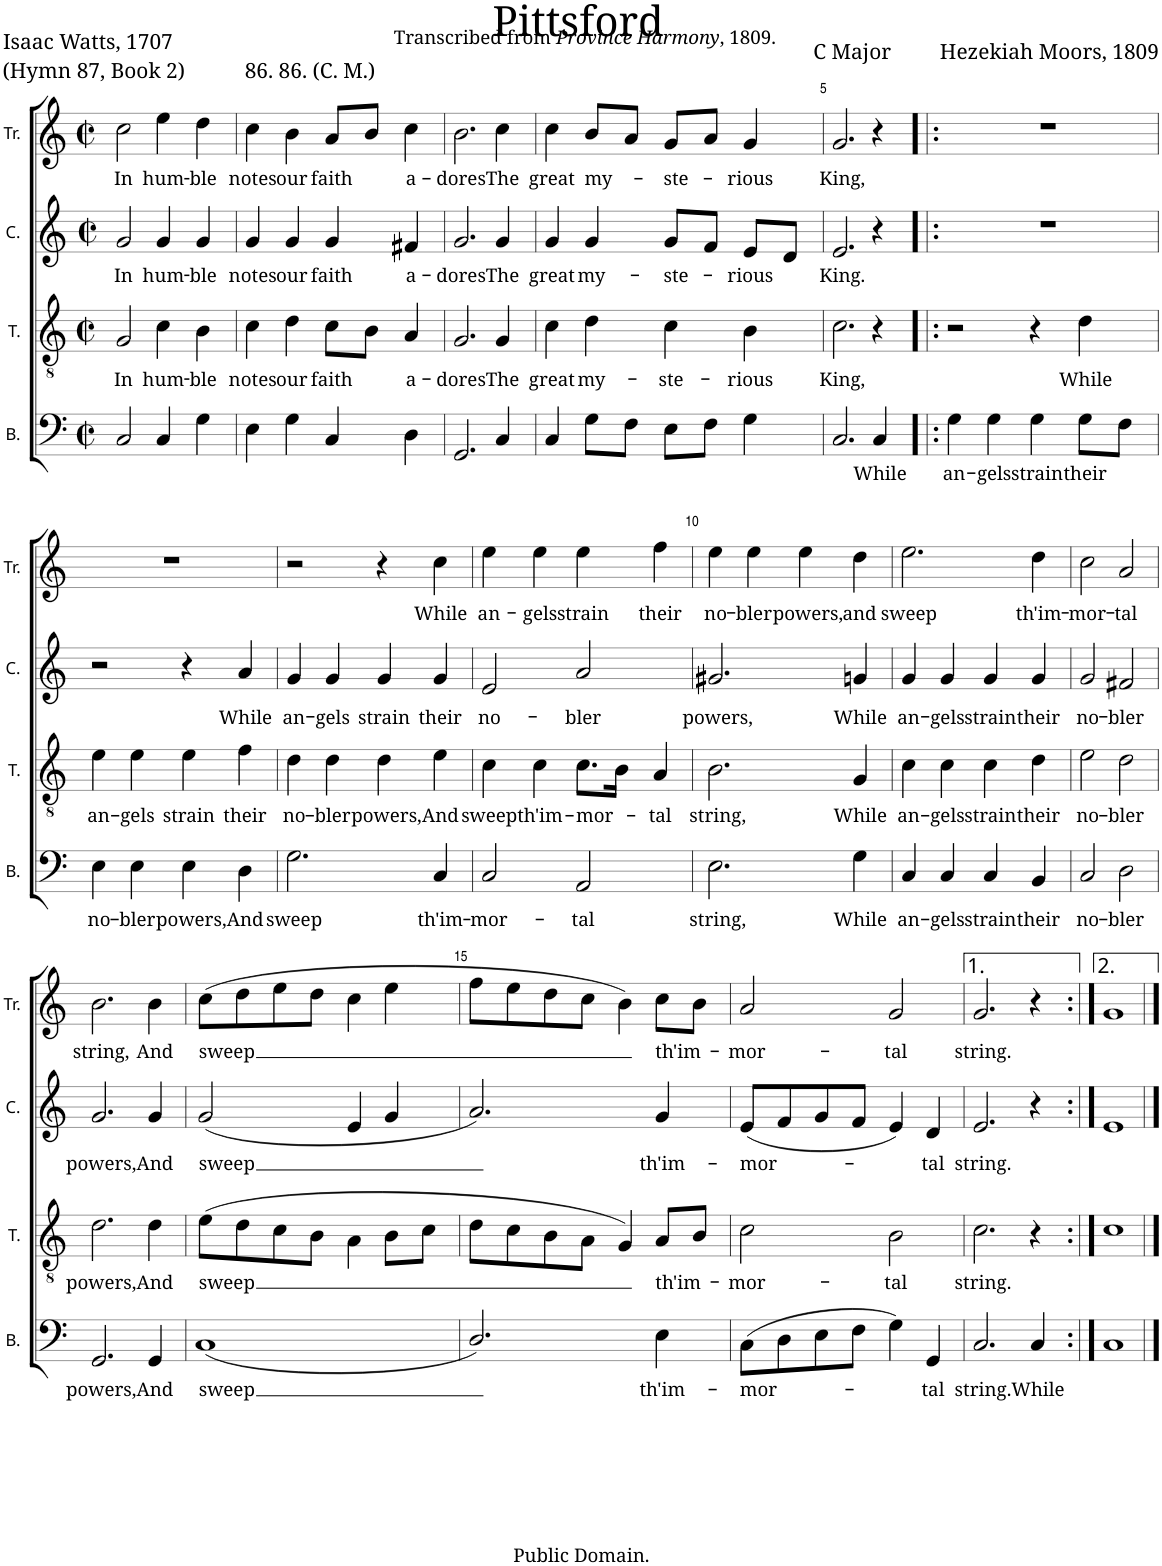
**kern	**text	**kern	**text	**kern	**text	**kern	**text
*part4	*part4	*part3	*part3	*part2	*part2	*part1	*part1
*staff4	*staff4	*staff3	*staff3	*staff2	*staff2	*staff1	*staff1
*I"B.	*	*I"T.	*	*I"C.	*	*I"Tr.	*
*I'B.	*	*I'T.	*	*I'C.	*	*I'Tr.	*
*clefF4	*	*clefGv2	*	*clefG2	*	*clefG2	*
*k[]	*	*k[]	*	*k[]	*	*k[]	*
*M2/2	*	*M2/2	*	*M2/2	*	*M2/2	*
*met(c|)	*	*met(c|)	*	*met(c|)	*	*met(c|)	*
=1	=1	=1	=1	=1	=1	=1	=1
!	!	!	!LO:LY:b	!	!LO:LY:b	!	!LO:LY:b
2C/	.	2G/	In	2g/	In	2cc\	In
!	!	!	!LO:LY:b	!	!LO:LY:b	!	!LO:LY:b
4C/	.	4c\	hum-	4g/	hum-	4ee\	hum-
!	!	!	!LO:LY:b	!	!LO:LY:b	!	!LO:LY:b
4G\	.	4B\	-ble	4g/	-ble	4dd\	-ble
=2	=2	=2	=2	=2	=2	=2	=2
!	!	!	!LO:LY:b	!	!LO:LY:b	!	!LO:LY:b
4E\	.	4c\	notes	4g/	notes	4cc\	notes
!	!	!	!LO:LY:b	!	!LO:LY:b	!	!LO:LY:b
4G\	.	4d\	our	4g/	our	4b\	our
!	!	!	!LO:LY:b	!	!LO:LY:b	!	!LO:LY:b
4C/	.	8c\L	faith	4g/	faith	8a/L	faith
.	.	8B\J	.	.	.	8b/J	.
!	!	!	!LO:LY:b	!	!LO:LY:b	!	!LO:LY:b
4D\	.	4A/	a-	4f#X/	a-	4cc\	a-
=3	=3	=3	=3	=3	=3	=3	=3
!	!	!	!LO:LY:b	!	!LO:LY:b	!	!LO:LY:b
2.GG/	.	2.G/	-dores	2.g/	-dores	2.b\	-dores
!	!	!	!LO:LY:b	!	!LO:LY:b	!	!LO:LY:b
4C/	.	4G/	The	4g/	The	4cc\	The
=4	=4	=4	=4	=4	=4	=4	=4
!	!	!	!LO:LY:b	!	!LO:LY:b	!	!LO:LY:b
4C/	.	4c\	great	4g/	great	4cc\	great
!	!	!	!LO:LY:b	!	!LO:LY:b	!	!LO:LY:b
8G\L	.	4d\	my-	4g/	my-	8b/L	my-
8F\J	.	.	.	.	.	8a/J	.
!	!	!	!LO:LY:b	!	!LO:LY:b	!	!LO:LY:b
8E\L	.	4c\	-ste-	8g/L	-ste-	8g/L	-ste-
8F\J	.	.	.	8f/J	.	8a/J	.
!	!	!	!LO:LY:b	!	!LO:LY:b	!	!LO:LY:b
4G\	.	4B\	-rious	8e/L	-rious	4g/	-rious
.	.	.	.	8d/J	.	.	.
=5	=5	=5	=5	=5	=5	=5	=5
!	!	!	!LO:LY:b	!	!LO:LY:b	!	!LO:LY:b
2.C/	.	2.c\	King,	2.e/	King.	2.g/	King,
!	!LO:LY:b	!	!	!	!	!	!
4C/	While	4r	.	4r	.	4r	.
=6!|:	=6!|:	=6!|:	=6!|:	=6!|:	=6!|:	=6!|:	=6!|:
!	!LO:LY:b	!	!	!	!	!	!
4G\	an-	2r	.	1r	.	1r	.
!	!LO:LY:b	!	!	!	!	!	!
4G\	-gels	.	.	.	.	.	.
!	!LO:LY:b	!	!	!	!	!	!
4G\	strain	4r	.	.	.	.	.
!	!LO:LY:b	!	!LO:LY:b	!	!	!	!
8G\L	their	4d\	While	.	.	.	.
8F\J	.	.	.	.	.	.	.
!!LO:LB:g=z
=7	=7	=7	=7	=7	=7	=7	=7
!	!LO:LY:b	!	!LO:LY:b	!	!	!	!
4E\	no-	4e\	an-	2r	.	1r	.
!	!LO:LY:b	!	!LO:LY:b	!	!	!	!
4E\	-bler	4e\	-gels	.	.	.	.
!	!LO:LY:b	!	!LO:LY:b	!	!	!	!
4E\	powers,	4e\	strain	4r	.	.	.
!	!LO:LY:b	!	!LO:LY:b	!	!LO:LY:b	!	!
4D\	And	4f\	their	4a/	While	.	.
=8	=8	=8	=8	=8	=8	=8	=8
!	!LO:LY:b	!	!LO:LY:b	!	!LO:LY:b	!	!
2.G\	sweep	4d\	no-	4g/	an-	2r	.
!	!	!	!LO:LY:b	!	!LO:LY:b	!	!
.	.	4d\	-bler	4g/	-gels	.	.
!	!	!	!LO:LY:b	!	!LO:LY:b	!	!
.	.	4d\	powers,	4g/	strain	4r	.
!	!LO:LY:b	!	!LO:LY:b	!	!LO:LY:b	!	!LO:LY:b
4C/	th'im-	4e\	And	4g/	their	4cc\	While
=9	=9	=9	=9	=9	=9	=9	=9
!	!LO:LY:b	!	!LO:LY:b	!	!LO:LY:b	!	!LO:LY:b
2C/	-mor-	4c\	sweep	2e/	no-	4ee\	an-
!	!	!	!LO:LY:b	!	!	!	!LO:LY:b
.	.	4c\	th'im-	.	.	4ee\	-gels
!	!LO:LY:b	!	!LO:LY:b	!	!LO:LY:b	!	!LO:LY:b
2AA/	-tal	8.c\L	-mor-	2a/	-bler	4ee\	strain
.	.	16B\Jk	.	.	.	.	.
!	!	!	!LO:LY:b	!	!	!	!LO:LY:b
.	.	4A/	-tal	.	.	4ff\	their
=10	=10	=10	=10	=10	=10	=10	=10
!	!LO:LY:b	!	!LO:LY:b	!	!LO:LY:b	!	!LO:LY:b
2.E\	string,	2.B\	string,	2.g#X/	powers,	4ee\	no-
!	!	!	!	!	!	!	!LO:LY:b
.	.	.	.	.	.	4ee\	-bler
!	!	!	!	!	!	!	!LO:LY:b
.	.	.	.	.	.	4ee\	powers,
!	!LO:LY:b	!	!LO:LY:b	!	!LO:LY:b	!	!LO:LY:b
4G\	While	4G/	While	4gn/	While	4dd\	and
=11	=11	=11	=11	=11	=11	=11	=11
!	!LO:LY:b	!	!LO:LY:b	!	!LO:LY:b	!	!LO:LY:b
4C/	an-	4c\	an-	4g/	an-	2.ee\	sweep
!	!LO:LY:b	!	!LO:LY:b	!	!LO:LY:b	!	!
4C/	-gels	4c\	-gels	4g/	-gels	.	.
!	!LO:LY:b	!	!LO:LY:b	!	!LO:LY:b	!	!
4C/	strain	4c\	strain	4g/	strain	.	.
!	!LO:LY:b	!	!LO:LY:b	!	!LO:LY:b	!	!LO:LY:b
4BB/	their	4d\	their	4g/	their	4dd\	th'im-
=12	=12	=12	=12	=12	=12	=12	=12
!	!LO:LY:b	!	!LO:LY:b	!	!LO:LY:b	!	!LO:LY:b
2C/	no-	2e\	no-	2g/	no-	2cc\	-mor-
!	!LO:LY:b	!	!LO:LY:b	!	!LO:LY:b	!	!LO:LY:b
2D\	-bler	2d\	-bler	2f#X/	-bler	2a/	-tal
!!LO:LB:g=z
=13	=13	=13	=13	=13	=13	=13	=13
!	!LO:LY:b	!	!LO:LY:b	!	!LO:LY:b	!	!LO:LY:b
2.GG/	powers,	2.d\	powers,	2.g/	powers,	2.b\	string,
!	!LO:LY:b	!	!LO:LY:b	!	!LO:LY:b	!	!LO:LY:b
4GG/	And	4d\	And	4g/	And	4b\	And
=14	=14	=14	=14	=14	=14	=14	=14
!	!LO:LY:b	!	!LO:LY:b	!	!LO:LY:b	!	!LO:LY:b
(1C	sweep	(8e\L	sweep	(2g/	sweep	(8cc\L	sweep
.	.	8d\	.	.	.	8dd\	.
.	.	8c\	.	.	.	8ee\	.
.	.	8B\J	.	.	.	8dd\J	.
.	.	4A\	.	4e/	.	4cc\	.
.	.	8B\L	.	4g/	.	4ee\	.
.	.	8c\J	.	.	.	.	.
=15	=15	=15	=15	=15	=15	=15	=15
2.D/)	.	8d\L	.	2.a/)	.	8ff\L	.
.	.	8c\	.	.	.	8ee\	.
.	.	8B\	.	.	.	8dd\	.
.	.	8A\J	.	.	.	8cc\J	.
.	.	4G/)	.	.	.	4b\)	.
!	!LO:LY:b	!	!LO:LY:b	!	!LO:LY:b	!	!LO:LY:b
4E\	th'im-	8A/L	th'im-	4g/	th'im-	8cc\L	th'im-
.	.	8B/J	.	.	.	8b\J	.
=16	=16	=16	=16	=16	=16	=16	=16
!	!LO:LY:b	!	!LO:LY:b	!	!LO:LY:b	!	!LO:LY:b
(8C\L	-mor-	2c\	-mor-	(8e/L	-mor-	2a/	-mor-
8D\	.	.	.	8f/	.	.	.
8E\	.	.	.	8g/	.	.	.
8F\J	.	.	.	8f/J	.	.	.
!	!	!	!LO:LY:b	!	!	!	!LO:LY:b
4G\)	.	2B\	-tal	4e/)	.	2g/	-tal
!	!LO:LY:b	!	!	!	!LO:LY:b	!	!
4GG/	-tal	.	.	4d/	-tal	.	.
=17	=17	=17	=17	=17	=17	=17	=17
!	!LO:LY:b	!	!LO:LY:b	!	!LO:LY:b	!	!LO:LY:b
2.C/	string.	2.c\	string.	2.e/	string.	2.g/	string.
!	!LO:LY:b	!	!	!	!	!	!
4C/	While	4r	.	4r	.	4r	.
=18:|!	=18:|!	=18:|!	=18:|!	=18:|!	=18:|!	=18:|!	=18:|!
1C	.	1c	.	1e	.	1g	.
==	==	==	==	==	==	==	==
*-	*-	*-	*-	*-	*-	*-	*-
